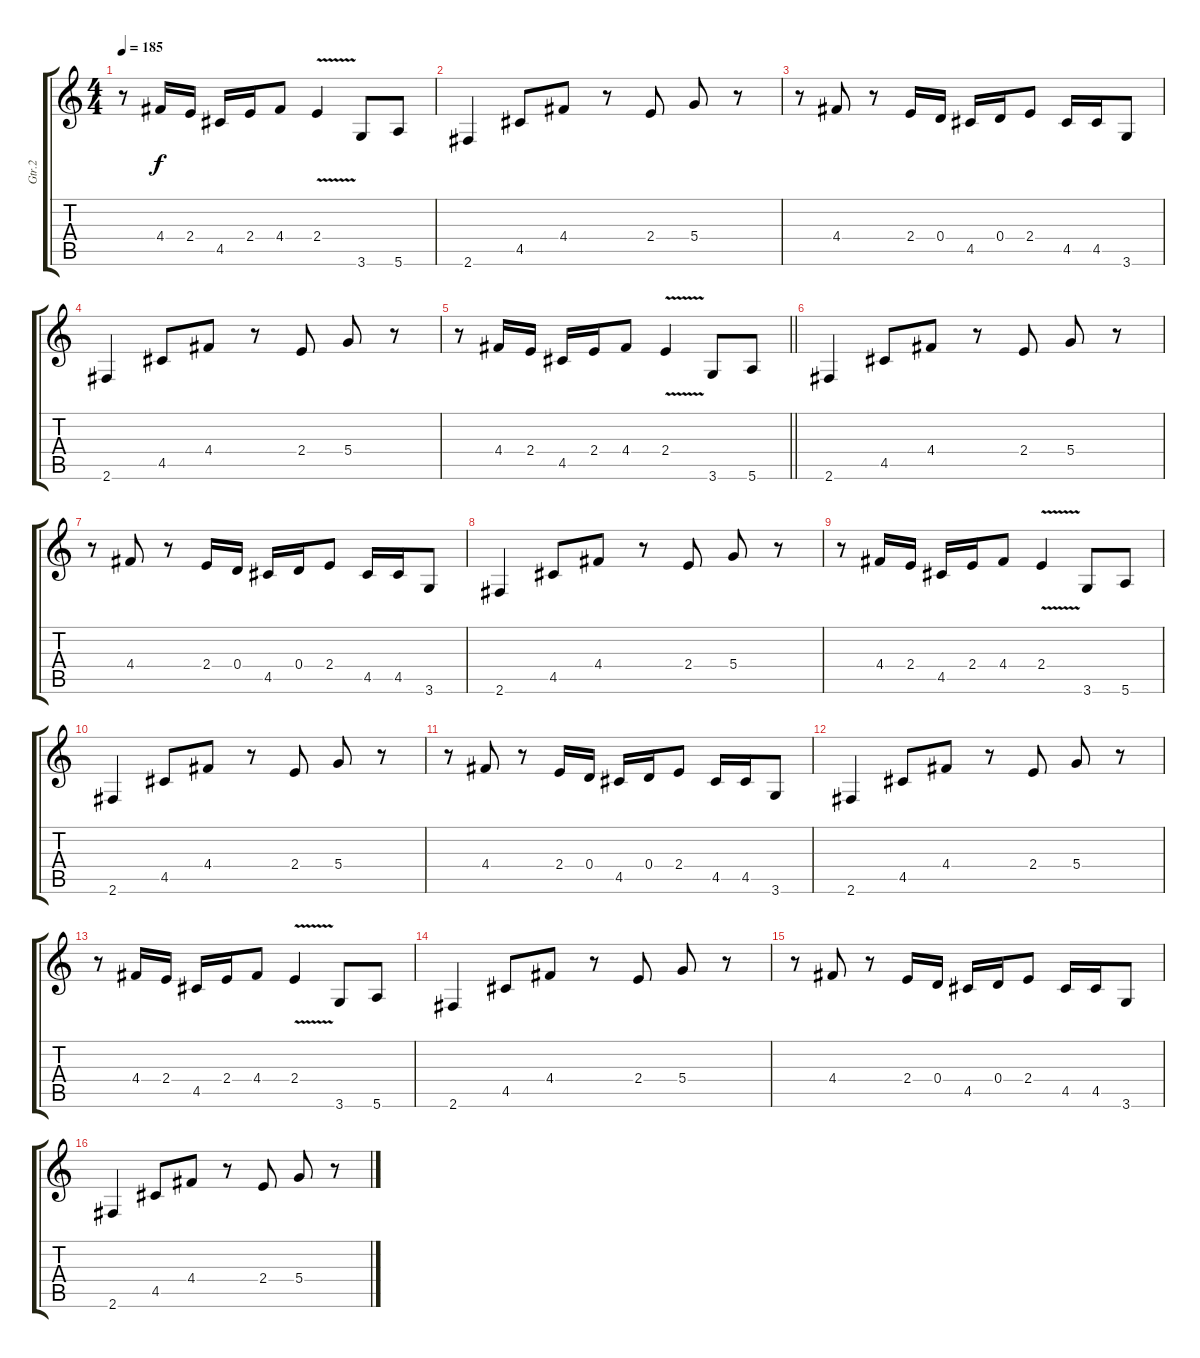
\track ("Gtr.2" "Gtr.2") {instrument distortionguitar}
\staff {score tabs}
\tuning (E4 B3 G3 D3 A2 E2) {hide}
\ts (4 4)
\tempo 185
\clef g2
\ks c
r.8{dy f} 4.4.16 2.4.16 4.5.16 2.4.16 4.4.8 2.4{v}.4 3.6.8 5.6.8 |
2.6.4 4.5.8 4.4.8 r.8 2.4.8 5.4.8 r.8 |
r.8 4.4.8 r.8 2.4.16 0.4.16 4.5.16 0.4.16 2.4.8 4.5.16 4.5.16 3.6.8 |
2.6.4 4.5.8 4.4.8 r.8 2.4.8 5.4.8 r.8 |
\barLineRight lightlight
r.8 4.4.16 2.4.16 4.5.16 2.4.16 4.4.8 2.4{v}.4 3.6.8 5.6.8 |
2.6.4 4.5.8 4.4.8 r.8 2.4.8 5.4.8 r.8 |
r.8 4.4.8 r.8 2.4.16 0.4.16 4.5.16 0.4.16 2.4.8 4.5.16 4.5.16 3.6.8 |
2.6.4 4.5.8 4.4.8 r.8 2.4.8 5.4.8 r.8 |
r.8 4.4.16 2.4.16 4.5.16 2.4.16 4.4.8 2.4{v}.4 3.6.8 5.6.8 |
2.6.4 4.5.8 4.4.8 r.8 2.4.8 5.4.8 r.8 |
r.8 4.4.8 r.8 2.4.16 0.4.16 4.5.16 0.4.16 2.4.8 4.5.16 4.5.16 3.6.8 |
2.6.4 4.5.8 4.4.8 r.8 2.4.8 5.4.8 r.8 |
r.8 4.4.16 2.4.16 4.5.16 2.4.16 4.4.8 2.4{v}.4 3.6.8 5.6.8 |
2.6.4 4.5.8 4.4.8 r.8 2.4.8 5.4.8 r.8 |
r.8 4.4.8 r.8 2.4.16 0.4.16 4.5.16 0.4.16 2.4.8 4.5.16 4.5.16 3.6.8 |
2.6.4 4.5.8 4.4.8 r.8 2.4.8 5.4.8 r.8
